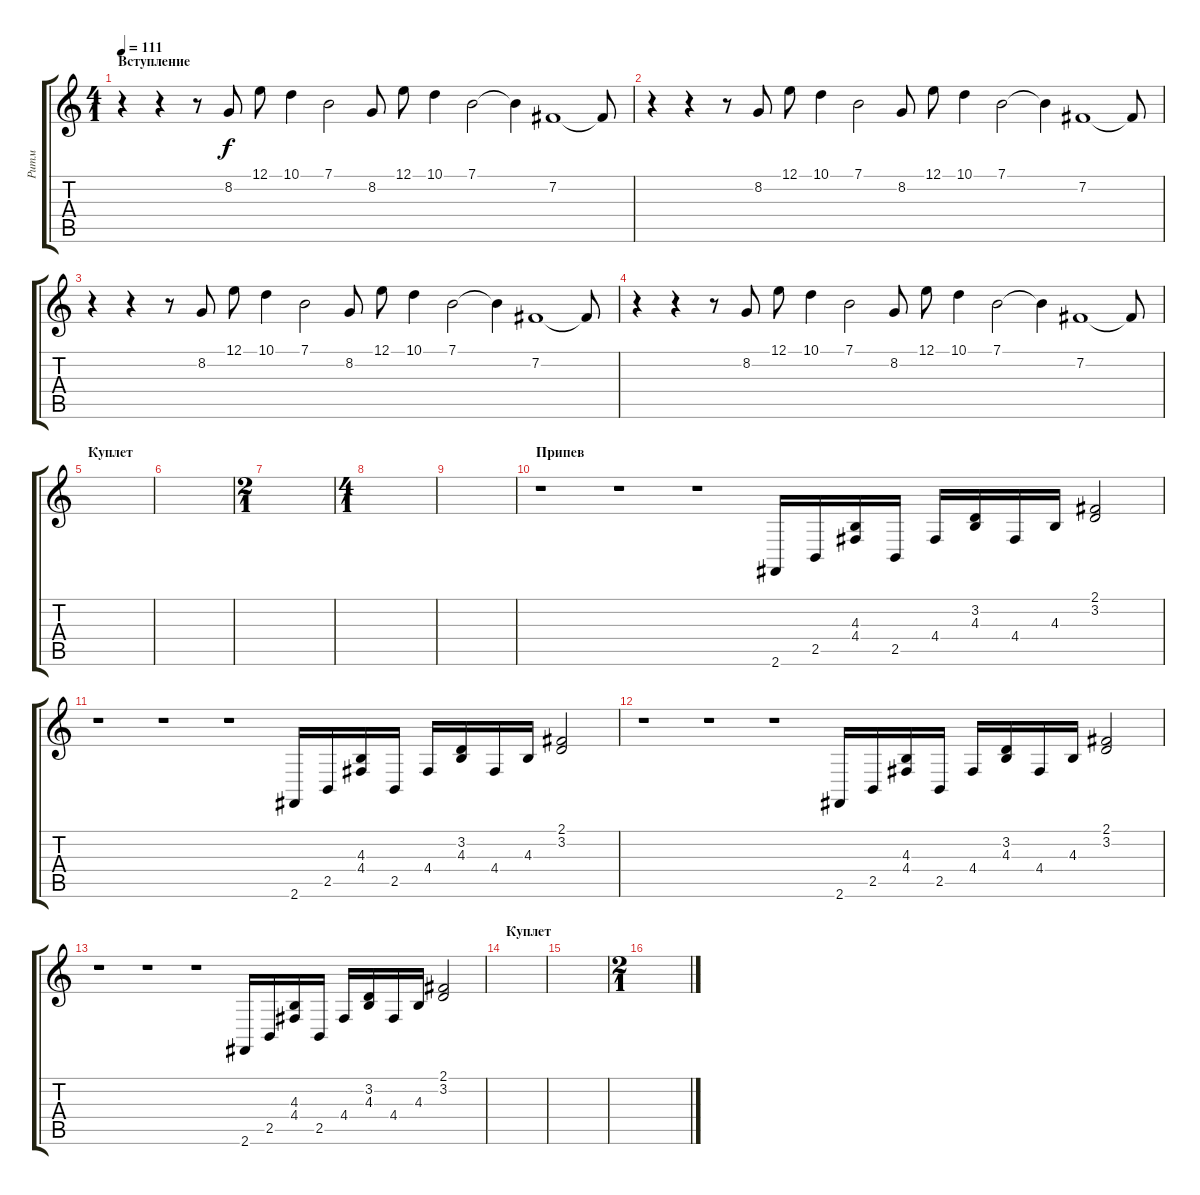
\track ("Ритм" "Ритм") {instrument acousticgrandpiano}
\staff {score tabs}
\tuning (E4 B3 G3 D3 A2 E2) {hide}
\ts (4 1)
\section ("" "Вступление")
\tempo 111
\clef g2
\ks c
r.4{dy f instrument acousticgrandpiano} r.4 r.8 8.2.8 12.1.8 10.1.4 7.1.2 8.2.8 12.1.8 10.1.4 7.1.2 7.1{t}.4 7.2.1 7.2{t}.8 |
r.4 r.4 r.8 8.2.8 12.1.8 10.1.4 7.1.2 8.2.8 12.1.8 10.1.4 7.1.2 7.1{t}.4 7.2.1 7.2{t}.8 |
r.4 r.4 r.8 8.2.8 12.1.8 10.1.4 7.1.2 8.2.8 12.1.8 10.1.4 7.1.2 7.1{t}.4 7.2.1 7.2{t}.8 |
r.4 r.4 r.8 8.2.8 12.1.8 10.1.4 7.1.2 8.2.8 12.1.8 10.1.4 7.1.2 7.1{t}.4 7.2.1 7.2{t}.8 |
\section ("" "Куплет")
|
|
\ts (2 1)
|
\ts (4 1)
|
|
\section ("" "Припев")
r.1 r.1 r.1 2.6.16 2.5.16 (4.3 4.4).16 2.5.16 4.4.16 (3.2 4.3).16 4.4.16 4.3.16 (2.1 3.2).2 |
r.1 r.1 r.1 2.6.16 2.5.16 (4.3 4.4).16 2.5.16 4.4.16 (3.2 4.3).16 4.4.16 4.3.16 (2.1 3.2).2 |
r.1 r.1 r.1 2.6.16 2.5.16 (4.3 4.4).16 2.5.16 4.4.16 (3.2 4.3).16 4.4.16 4.3.16 (2.1 3.2).2 |
r.1 r.1 r.1 2.6.16 2.5.16 (4.3 4.4).16 2.5.16 4.4.16 (3.2 4.3).16 4.4.16 4.3.16 (2.1 3.2).2 |
\section ("" "Куплет")
|
|
\ts (2 1)
